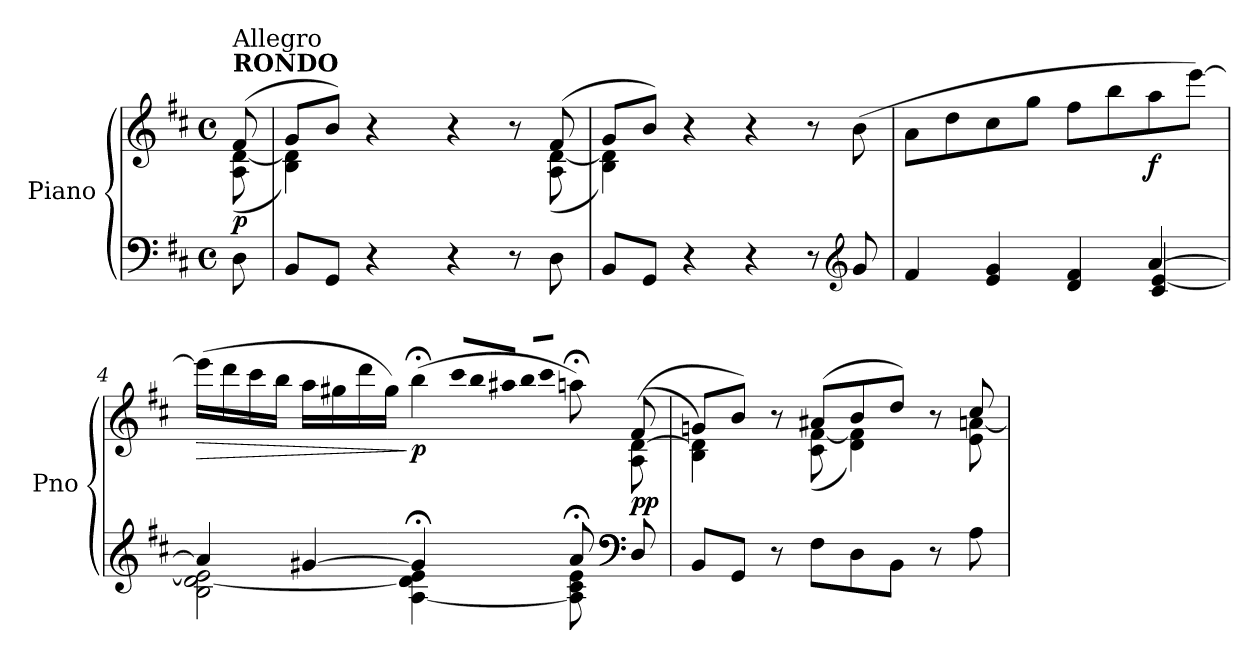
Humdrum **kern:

**kern	**kern	**dynam
*part1	*part1	*part1
*staff2	*staff1	*staff1/2
*I"Piano	*	*
*I'Pno	*	*
*clefF4	*clefG2	*
*k[f#c#]	*k[f#c#]	*
*M4/4	*M4/4	*
*met(c)	*met(c)	*
=	=	=
*	*^	*
!	!LO:TX:a:B:t=RONDO	!	!
!	!LO:TX:a:t=Allegro	!	!
!	!	!	!LO:DY:b
8D\	(8f#/	(8A\ [8d\	p
=1	=1	=1	=1
8BB/L	8g/L	4B\ 4d\])	.
8GG/J	8b/J)	.	.
4r	4r	8ryy	.
*	*v	*v	*
4r	4r	.
8r	8r	.
*	*^	*
8D\	(8f#/	(8A\ [8d\	.
=2	=2	=2	=2
8BB/L	8g/L	4B\ 4d\])	.
8GG/J	8b/J)	.	.
4r	4r	2.ryy	.
4r	4r	.	.
8r	8r	.	.
*clefG2	*	*	*
!	!	!	!LO:DY:b
8g/	(>8b\	.	other-dynamics
*	*v	*v	*
=3	=3	=3
*^	*	*
4f#/	2.ryy	8a\L	.
.	.	8dd\	.
4e/ 4g/	.	8cc#\	.
.	.	8gg\J	.
4d/ 4f#/	.	8ff#\L	.
.	.	8bb\	.
!	!	!	!LO:DY:b
[4a/	4c#/ [4e/	8aa\	f
.	.	[8eee\J)	.
!!LO:LB:g=z
=4	=4	=4	=4
!	!	!	!LO:HP:b
*	*	*^	*
*	*	*	*^	*
4a/]	2B\ [2d\ 2e\]	(>16eee\LL]	8ryy	2..ryy	>
.	.	16ddd\	.	.	.
.	.	16ccc#\	16ryy@	.	.
.	.	16bb\JJ	16ryy@	.	.
[4g#X/	.	16aa\LL	16ryy@	.	.
.	.	16gg#X\	16ryy@	.	.
.	.	16ddd\	16ryy@	.	.
.	.	16gg#\JJ)	16ryy@	.	.
!	!	!	!	!	!LO:DY:n=1:b
4g#;</]	[4A\ 4d\] 4e\	(4bb;\	8ryy@	.	] p
*	*	*	*Xtuplet	*	*
!	!	!	!LO:N:vis=16	!	!
.	.	.	960%17ccc#/LL	.	.
!	!	!	!LO:N:vis=16	!	!
.	.	.	960%17bb/	.	.
!	!	!	!LO:N:vis=16	!	!
.	.	.	960%17aa#X/JJ	.	.
!	!	!	!LO:N:vis=8	!	!
.	.	.	640%23bb/L	.	.
!	!	!	!LO:N:vis=8	!	!
.	.	.	640%23ccc#/J	.	.
8a;</	8A\] 8c#\ 8e\	8aan;\)	4ryy	.	.
*clefF4	*	*	*	*	*
!	!	!	!	!	!LO:DY:n=2:b
8D/	8ryy	(8f#/	.	(8A\ [8d\	pp
*v	*v	*	*	*	*
*	*	*v	*v	*
!!LO:LB:g=z
=5	=5	=5	=5
8BB/L	8gn/L	4B\ 4d\])	.
8GG/J	8b/J)	.	.
8r	8r	8ryy	.
8F#\L	(8a#X/L	(8c#\ [8f#\	.
!	!	!	!LO:DY:b
8D\	8b/	4d\ 4f#\])	other-dynamics
8BB\J	8dd/J)	.	.
8r	8r	8ryy	.
8A\	8cc#/	8e\ [8an\	.
*	*v	*v	*
=	=	=
*-	*-	*-
